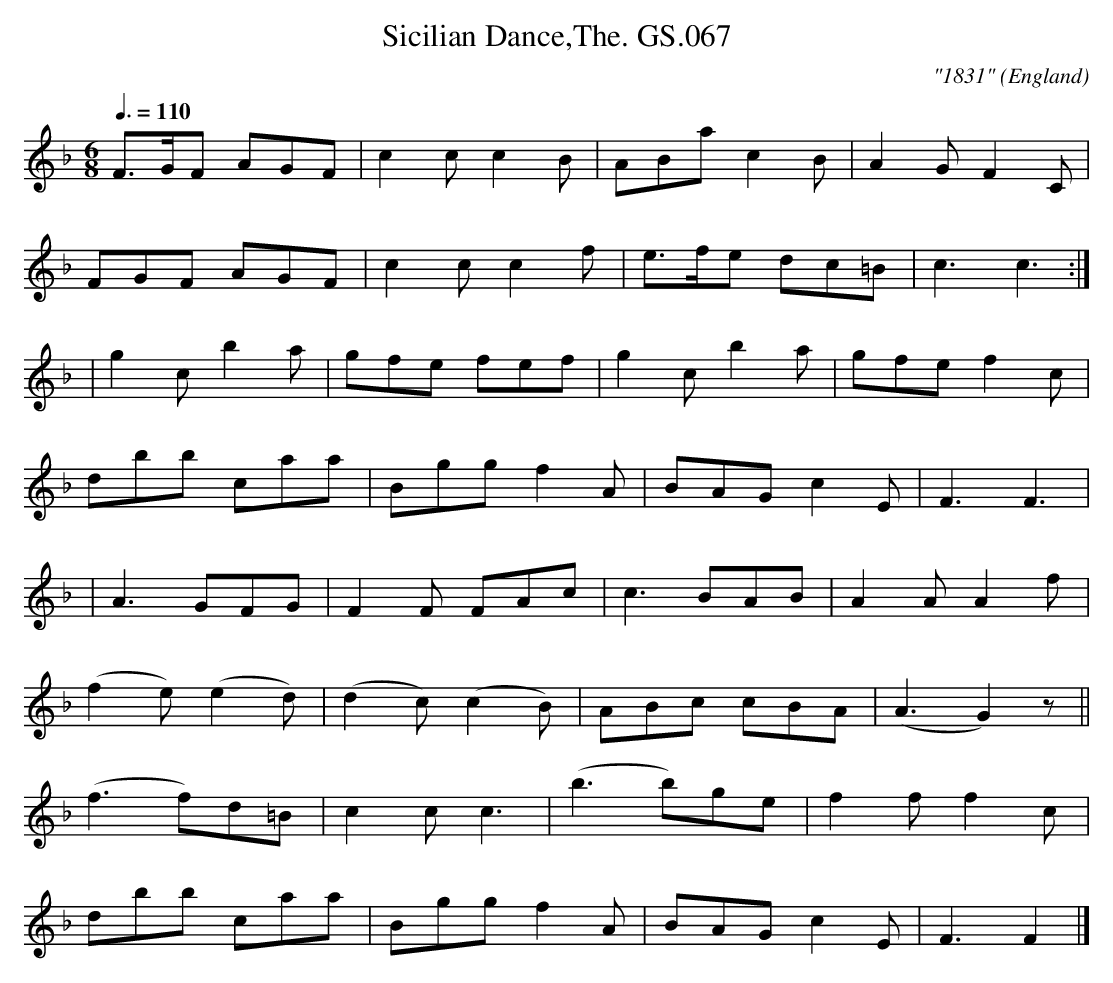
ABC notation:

X:1
T:Sicilian Dance,The. GS.067
C:"1831"
L:1/8
M:6/8
O:England
Q:3/8=110
K:F Major
F>GF AGF | c2cc2B | ABa c2B | A2GF2C |!
FGF AGF | c2cc2f | e>fe dc=B | c3c3 :|!
|g2 c b2a | gfe fef | g2c b2a | gfe f2c |!
dbb caa | Bgg f2A | BAG c2 E |F3 F3 |!
|A3 GFG | F2F FAc | c3 BAB | A2A A2f |!
(f2e) (e2d) | (d2c) (c2B) | ABc cBA| (A3G2) z ||!
(f3f)d=B | c2cc3 | (b3b)ge | f2ff2c |!
dbb caa | Bgg f2A | BAG c2E | F3F2 |]
